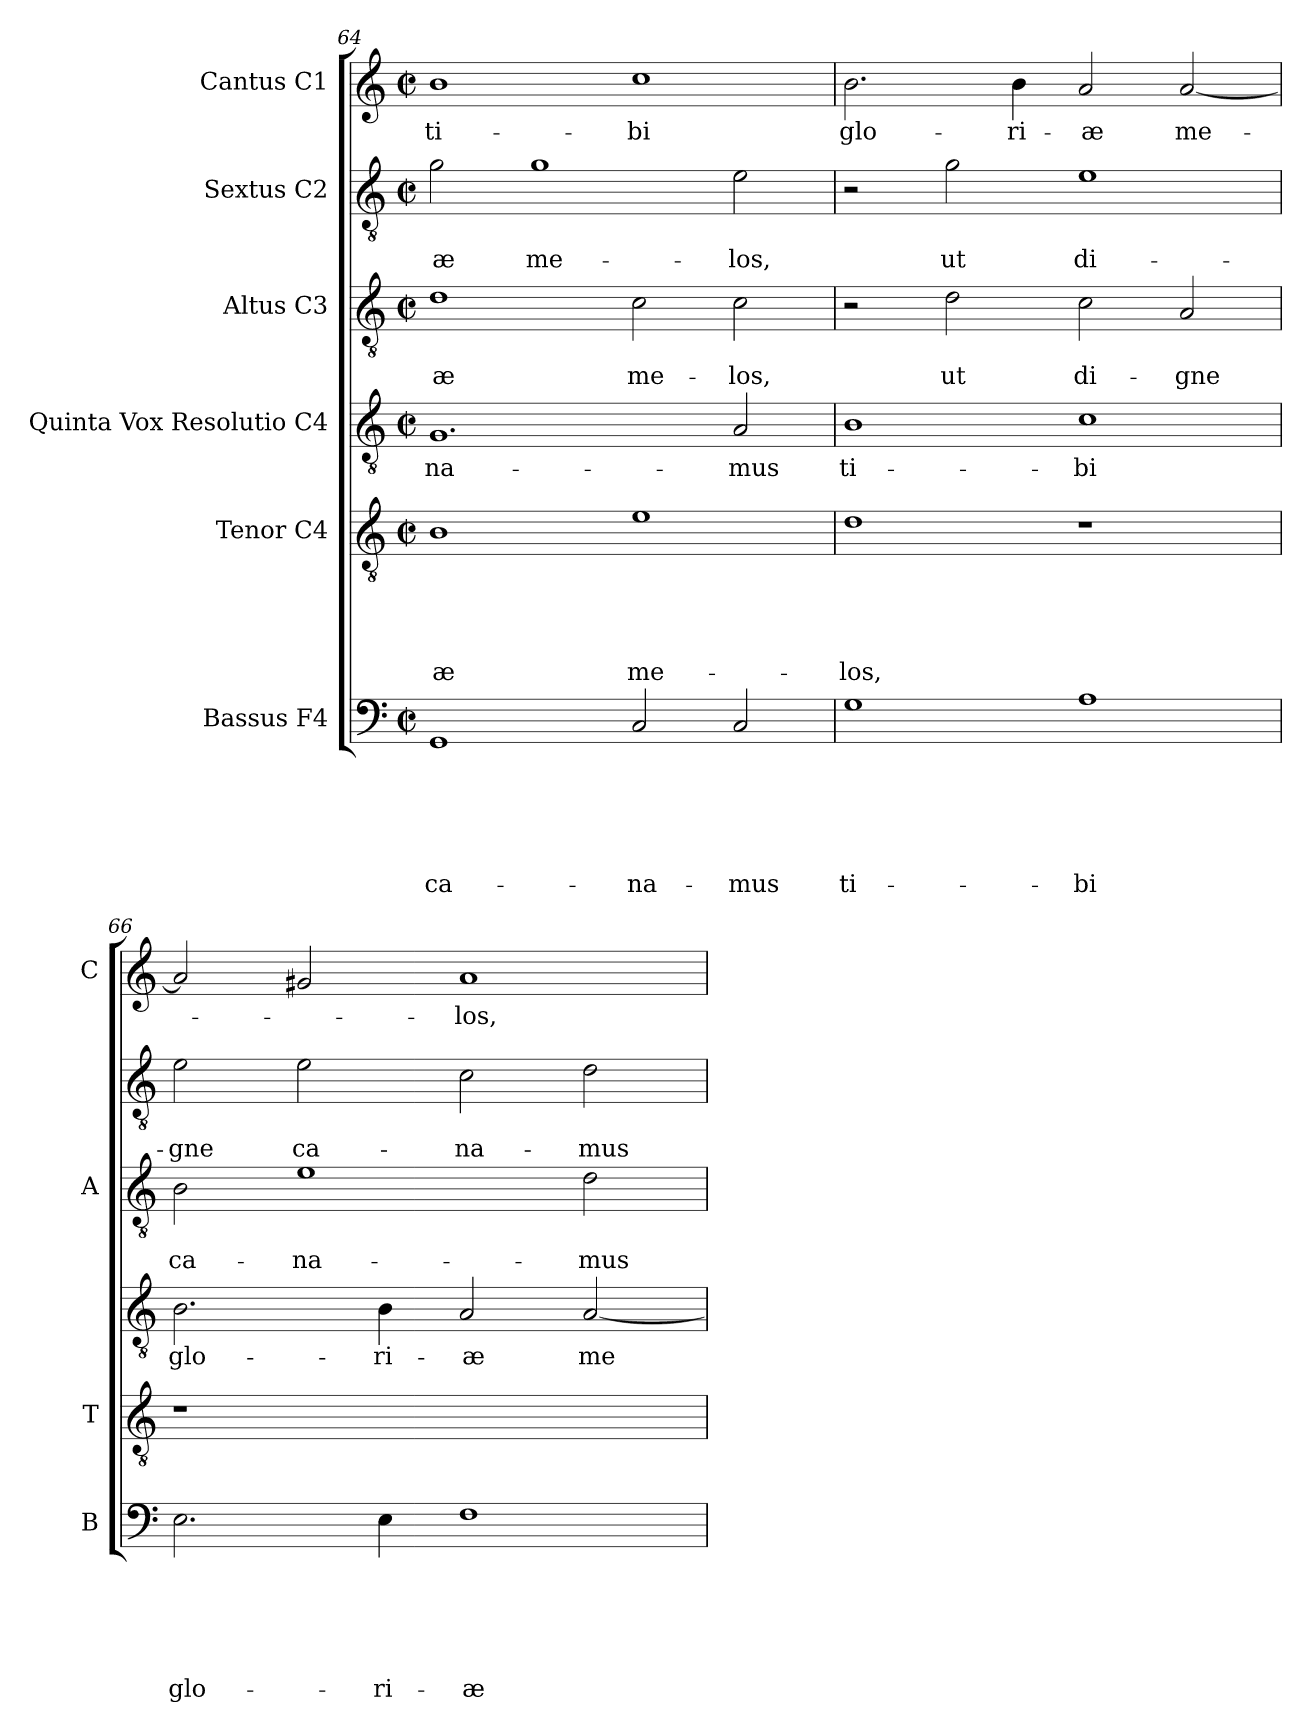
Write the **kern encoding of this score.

**kern	**text	**text	**text	**text	**text	**text	**kern	**text	**text	**text	**text	**text	**kern	**text	**kern	**text	**text	**kern	**text	**text	**kern	**text
*part6	*part6	*part6	*part6	*part6	*part6	*part6	*part5	*part5	*part5	*part5	*part5	*part5	*part4	*part4	*part3	*part3	*part3	*part2	*part2	*part2	*part1	*part1
*staff6	*staff6	*staff6	*staff6	*staff6	*staff6	*staff6	*staff5	*staff5	*staff5	*staff5	*staff5	*staff5	*staff4	*staff4	*staff3	*staff3	*staff3	*staff2	*staff2	*staff2	*staff1	*staff1
*I"Bassus F4	*	*	*	*	*	*	*I"Tenor C4	*	*	*	*	*	*I"Quinta Vox Resolutio C4	*	*I"Altus C3	*	*	*I"Sextus C2	*	*	*I"Cantus C1	*
*I'B	*	*	*	*	*	*	*I'T	*	*	*	*	*	*	*	*I'A	*	*	*	*	*	*I'C	*
*clefF4	*	*	*	*	*	*	*clefGv2	*	*	*	*	*	*clefGv2	*	*clefGv2	*	*	*clefGv2	*	*	*clefG2	*
*k[]	*	*	*	*	*	*	*k[]	*	*	*	*	*	*k[]	*	*k[]	*	*	*k[]	*	*	*k[]	*
*C:	*	*	*	*	*	*	*C:	*	*	*	*	*	*C:	*	*C:	*	*	*C:	*	*	*C:	*
*M2/2	*	*	*	*	*	*	*M2/2	*	*	*	*	*	*M2/2	*	*M2/2	*	*	*M2/2	*	*	*M2/2	*
*met(c|)	*	*	*	*	*	*	*met(c|)	*	*	*	*	*	*met(c|)	*	*met(c|)	*	*	*met(c|)	*	*	*met(c|)	*
=64	=64	=64	=64	=64	=64	=64	=64	=64	=64	=64	=64	=64	=64	=64	=64	=64	=64	=64	=64	=64	=64	=64
!	!	!	!	!	!	!LO:LY:b	!	!	!	!	!	!LO:LY:b	!	!LO:LY:b	!	!	!LO:LY:b	!	!	!LO:LY:b	!	!LO:LY:b
1GG	.	.	.	.	.	ca-	1B	.	.	.	.	-æ	1.G	-na-	1d	.	-æ	2g\	.	-æ	1b	ti-
!	!	!	!	!	!	!	!	!	!	!	!	!	!	!	!	!	!	!	!	!LO:LY:b	!	!
.	.	.	.	.	.	.	.	.	.	.	.	.	.	.	.	.	.	1g	.	me-	.	.
!	!	!	!	!	!	!LO:LY:b	!	!	!	!	!	!LO:LY:b	!	!	!	!	!LO:LY:b	!	!	!	!	!LO:LY:b
2C/	.	.	.	.	.	-na-	1e	.	.	.	.	me-	.	.	2c\	.	me-	.	.	.	1cc	-bi
!	!	!	!	!	!	!LO:LY:b	!	!	!	!	!	!	!	!LO:LY:b	!	!	!LO:LY:b	!	!	!LO:LY:b	!	!
2C/	.	.	.	.	.	-mus	.	.	.	.	.	.	2A/	-mus	2c\	.	-los,	2e\	.	-los,	.	.
=65	=65	=65	=65	=65	=65	=65	=65	=65	=65	=65	=65	=65	=65	=65	=65	=65	=65	=65	=65	=65	=65	=65
!	!	!	!	!	!	!LO:LY:b	!	!	!	!	!	!LO:LY:b	!	!LO:LY:b	!	!	!	!	!	!	!	!LO:LY:b
1G	.	.	.	.	.	ti-	1d	.	.	.	.	-los,	1B	ti-	2r	.	.	2r	.	.	2.b\	glo-
!	!	!	!	!	!	!	!	!	!	!	!	!	!	!	!	!	!LO:LY:b	!	!	!LO:LY:b	!	!
.	.	.	.	.	.	.	.	.	.	.	.	.	.	.	2d\	.	ut	2g\	.	ut	.	.
!	!	!	!	!	!	!	!	!	!	!	!	!	!	!	!	!	!	!	!	!	!	!LO:LY:b
.	.	.	.	.	.	.	.	.	.	.	.	.	.	.	.	.	.	.	.	.	4b\	-ri-
!	!	!	!	!	!	!LO:LY:b	!	!	!	!	!	!	!	!LO:LY:b	!	!	!LO:LY:b	!	!	!LO:LY:b	!	!LO:LY:b
1A	.	.	.	.	.	-bi	1r	.	.	.	.	.	1c	-bi	2c\	.	di-	1e	.	di-	2a/	-æ
!	!	!	!	!	!	!	!	!	!	!	!	!	!	!	!	!	!LO:LY:b	!	!	!	!	!LO:LY:b
.	.	.	.	.	.	.	.	.	.	.	.	.	.	.	2A/	.	-gne	.	.	.	[2a/	me-
=66	=66	=66	=66	=66	=66	=66	=66	=66	=66	=66	=66	=66	=66	=66	=66	=66	=66	=66	=66	=66	=66	=66
!	!	!	!	!	!	!LO:LY:b	!	!	!	!	!	!	!	!LO:LY:b	!	!	!LO:LY:b	!	!	!LO:LY:b	!	!
2.E\	.	.	.	.	.	glo-	1r	.	.	.	.	.	2.B\	glo-	2B\	.	ca-	2e\	.	-gne	2a/]	.
!	!	!	!	!	!	!	!	!	!	!	!	!	!	!	!	!	!LO:LY:b	!	!	!LO:LY:b	!	!
.	.	.	.	.	.	.	.	.	.	.	.	.	.	.	1e	.	-na-	2e\	.	ca-	2g#X/	.
!	!	!	!	!	!	!LO:LY:b	!	!	!	!	!	!	!	!LO:LY:b	!	!	!	!	!	!	!	!
4E\	.	.	.	.	.	-ri-	.	.	.	.	.	.	4B\	-ri-	.	.	.	.	.	.	.	.
!	!	!	!	!	!	!LO:LY:b	!	!	!	!	!	!	!	!LO:LY:b	!	!	!	!	!	!LO:LY:b	!	!LO:LY:b
1F	.	.	.	.	.	-æ	1ryy	.	.	.	.	.	2A/	-æ	.	.	.	2c\	.	-na-	1a	-los,
!	!	!	!	!	!	!	!	!	!	!	!	!	!	!LO:LY:b	!	!	!LO:LY:b	!	!	!LO:LY:b	!	!
.	.	.	.	.	.	.	.	.	.	.	.	.	[2A/	me-	2d\	.	-mus	2d\	.	-mus	.	.
=	=	=	=	=	=	=	=	=	=	=	=	=	=	=	=	=	=	=	=	=	=	=
*-	*-	*-	*-	*-	*-	*-	*-	*-	*-	*-	*-	*-	*-	*-	*-	*-	*-	*-	*-	*-	*-	*-
